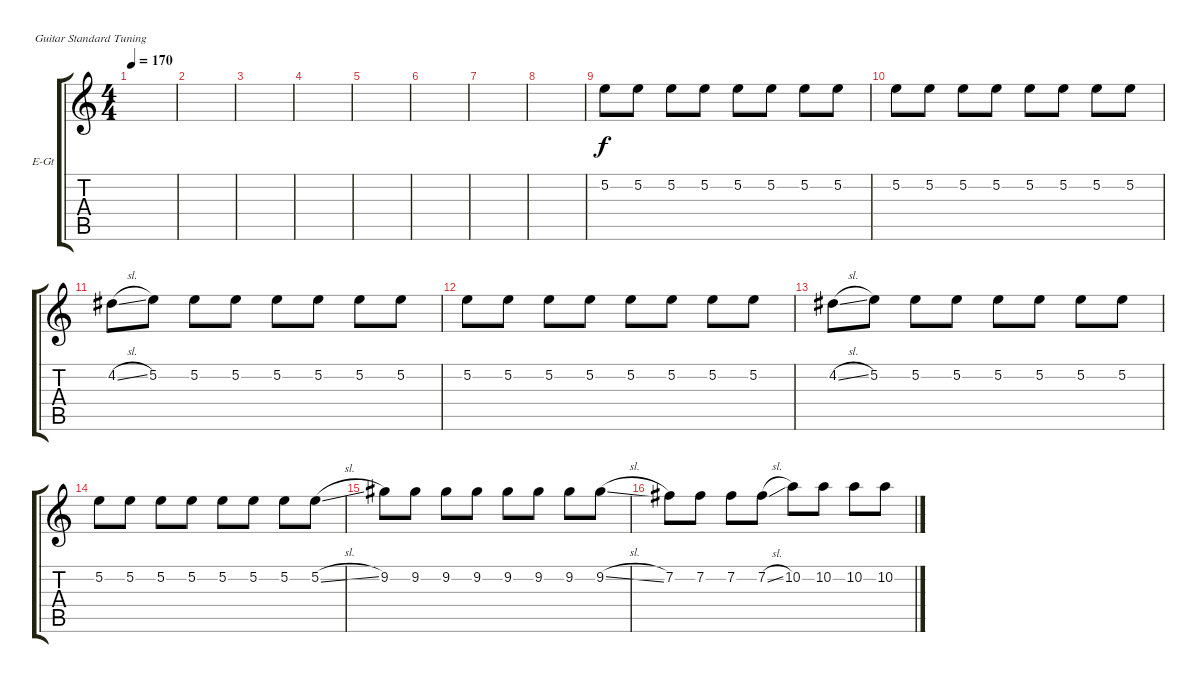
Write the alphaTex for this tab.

\defaultSystemsLayout 4
\bracketExtendMode groupsimilarinstruments
\firstSystemTrackNameOrientation horizontal
\otherSystemsTrackNameOrientation horizontal
\track ("Electric Guitar" "E-Gt") {instrument distortionguitar}
\staff {score tabs}
\tuning (E4 B3 G3 D3 A2 E2)
\ts (4 4)
\tempo 170
\clef g2
\ks c
|
|
|
|
|
|
|
|
5.2.8 5.2.8 5.2.8 5.2.8 5.2.8 5.2.8 5.2.8 5.2.8 |
5.2.8 5.2.8 5.2.8 5.2.8 5.2.8 5.2.8 5.2.8 5.2.8 |
4.2{sl}.8 5.2.8 5.2.8 5.2.8 5.2.8 5.2.8 5.2.8 5.2.8 |
5.2.8 5.2.8 5.2.8 5.2.8 5.2.8 5.2.8 5.2.8 5.2.8 |
4.2{sl}.8 5.2.8 5.2.8 5.2.8 5.2.8 5.2.8 5.2.8 5.2.8 |
5.2.8 5.2.8 5.2.8 5.2.8 5.2.8 5.2.8 5.2.8 5.2{sl}.8 |
9.2.8 9.2.8 9.2.8 9.2.8 9.2.8 9.2.8 9.2.8 9.2{sl}.8 |
7.2.8 7.2.8 7.2.8 7.2{sl}.8 10.2.8 10.2.8 10.2.8 10.2.8
